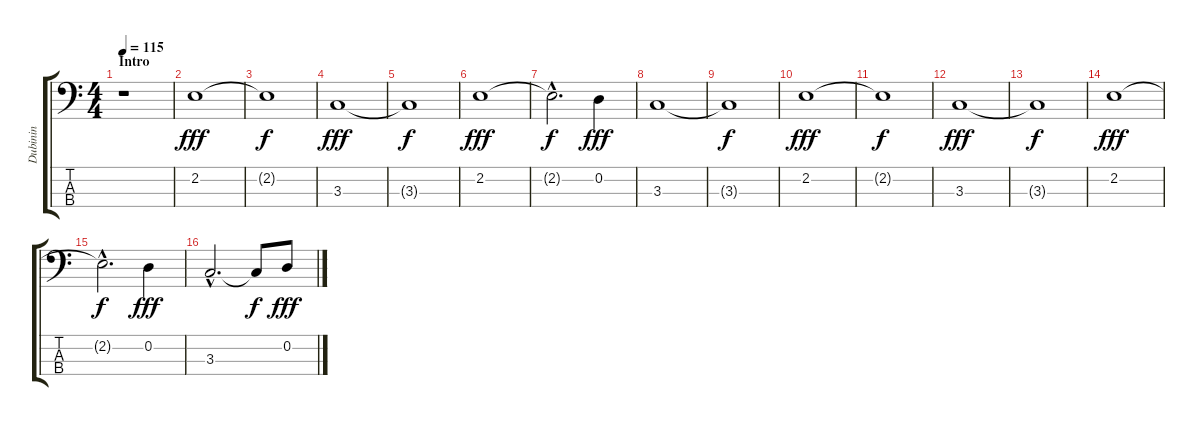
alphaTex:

\track ("Dubinin" "Dubinin") {instrument electricbassfinger}
\staff {score tabs}
\tuning (G2 D2 A1 E1) {hide}
\ts (4 4)
\section ("" "Intro ")
\tempo 115
\clef f4
\ks c
r.1{dy fff instrument electricbassfinger} |
2.2.1 |
2.2{t}.1{dy f} |
3.3.1{dy fff} |
3.3{t}.1{dy f} |
2.2.1{dy fff} |
2.2{hac t}.2{d dy f} 0.2.4{dy fff} |
3.3.1 |
3.3{t}.1{dy f} |
2.2.1{dy fff} |
2.2{t}.1{dy f} |
3.3.1{dy fff} |
3.3{t}.1{dy f} |
2.2.1{dy fff} |
2.2{hac t}.2{d dy f} 0.2.4{dy fff} |
3.3{hac}.2{d} 3.3{t}.8{dy f} 0.2.8{dy fff}
